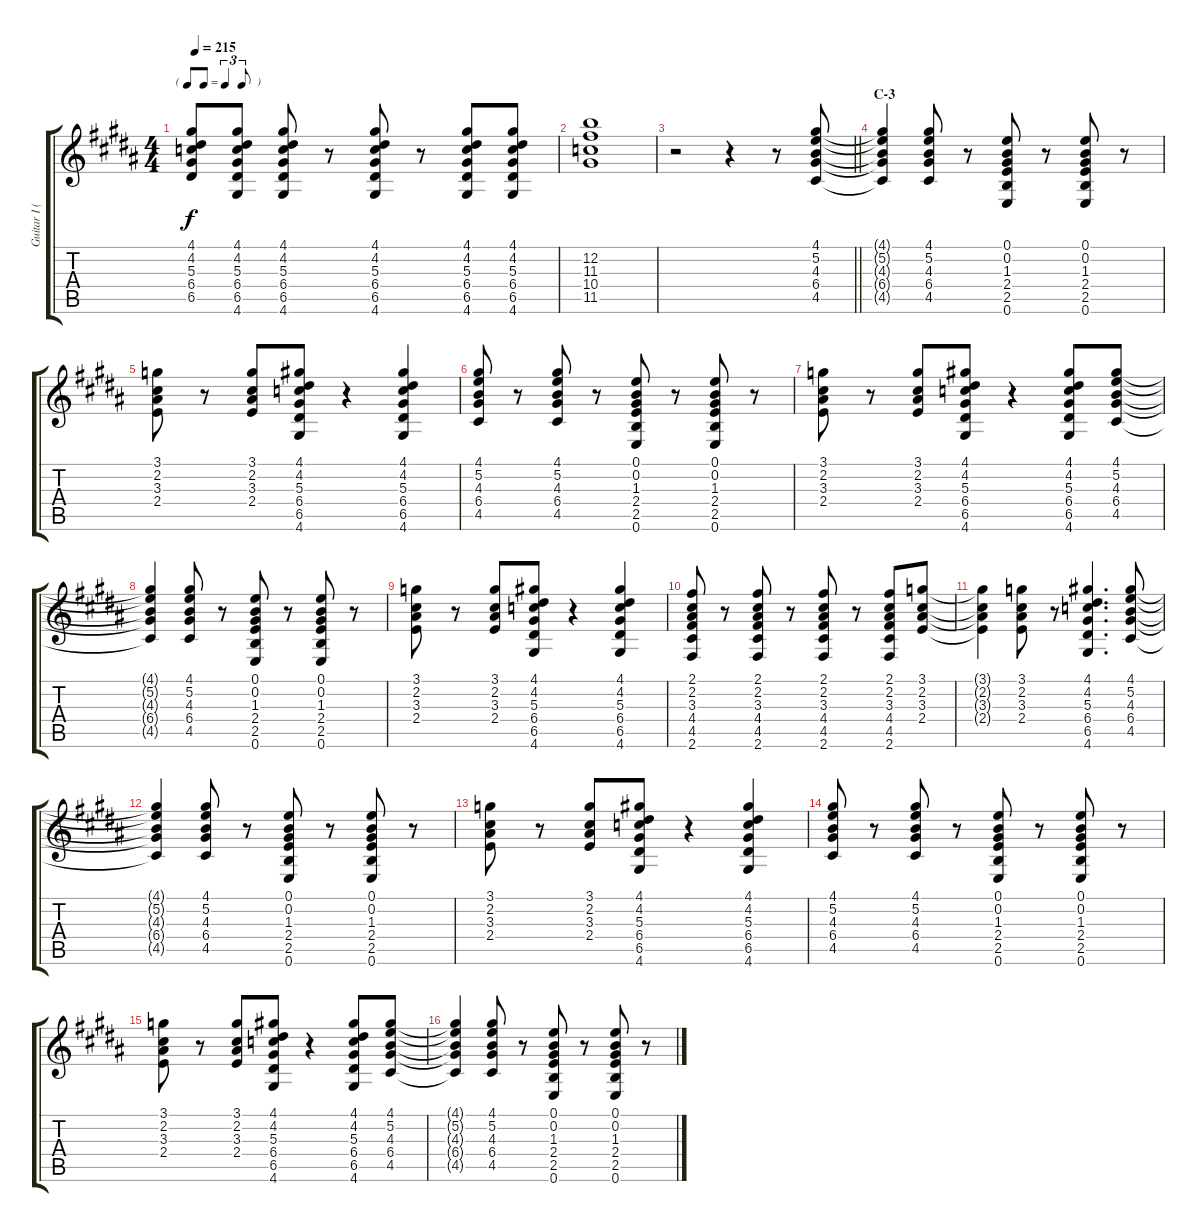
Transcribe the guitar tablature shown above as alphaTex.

\track ("Guitar I (Hirasawa Yui)" "Guitar I (") {instrument acousticguitarsteel}
\staff {score tabs}
\tuning (E4 B3 G3 D3 A2 E2) {hide}
\ts (4 4)
\tf triplet8th
\tempo 215
\clef g2
\ks b
(4.1{t} 4.2{t} 5.3{t} 6.4{t} 6.5{t}).8{dy f} (4.1 4.2 5.3 6.4 6.5 4.6).8 (4.1 4.2 5.3 6.4 6.5 4.6).8 r.8 (4.1 4.2 5.3 6.4 6.5 4.6).8 r.8 (4.1 4.2 5.3 6.4 6.5 4.6).8 (4.1 4.2 5.3 6.4 6.5 4.6).8 |
(12.2 11.3 10.4 11.5).1 |
\barLineRight lightlight
r.2 r.4 r.8 (4.1 5.2 4.3 6.4 4.5).8 |
\section ("" "C-3")
(4.1{t} 5.2{t} 4.3{t} 6.4{t} 4.5{t}).4 (4.1 5.2 4.3 6.4 4.5).8 r.8 (0.1 0.2 1.3 2.4 2.5 0.6).8 r.8 (0.1 0.2 1.3 2.4 2.5 0.6).8 r.8 |
(3.1 2.2 3.3 2.4).8 r.8 (3.1 2.2 3.3 2.4).8 (4.1 4.2 5.3 6.4 6.5 4.6).8 r.4 (4.1 4.2 5.3 6.4 6.5 4.6).4 |
(4.1 5.2 4.3 6.4 4.5).8 r.8 (4.1 5.2 4.3 6.4 4.5).8 r.8 (0.1 0.2 1.3 2.4 2.5 0.6).8 r.8 (0.1 0.2 1.3 2.4 2.5 0.6).8 r.8 |
(3.1 2.2 3.3 2.4).8 r.8 (3.1 2.2 3.3 2.4).8 (4.1 4.2 5.3 6.4 6.5 4.6).8 r.4 (4.1 4.2 5.3 6.4 6.5 4.6).8 (4.1 5.2 4.3 6.4 4.5).8 |
(4.1{t} 5.2{t} 4.3{t} 6.4{t} 4.5{t}).4 (4.1 5.2 4.3 6.4 4.5).8 r.8 (0.1 0.2 1.3 2.4 2.5 0.6).8 r.8 (0.1 0.2 1.3 2.4 2.5 0.6).8 r.8 |
(3.1 2.2 3.3 2.4).8 r.8 (3.1 2.2 3.3 2.4).8 (4.1 4.2 5.3 6.4 6.5 4.6).8 r.4 (4.1 4.2 5.3 6.4 6.5 4.6).4 |
(2.1 2.2 3.3 4.4 4.5 2.6).8 r.8 (2.1 2.2 3.3 4.4 4.5 2.6).8 r.8 (2.1 2.2 3.3 4.4 4.5 2.6).8 r.8 (2.1 2.2 3.3 4.4 4.5 2.6).8 (3.1 2.2 3.3 2.4).8 |
(3.1{t} 2.2{t} 3.3{t} 2.4{t}).4 (3.1 2.2 3.3 2.4).8 r.8 (4.1 4.2 5.3 6.4 6.5 4.6).4{d} (4.1 5.2 4.3 6.4 4.5).8 |
(4.1{t} 5.2{t} 4.3{t} 6.4{t} 4.5{t}).4 (4.1 5.2 4.3 6.4 4.5).8 r.8 (0.1 0.2 1.3 2.4 2.5 0.6).8 r.8 (0.1 0.2 1.3 2.4 2.5 0.6).8 r.8 |
(3.1 2.2 3.3 2.4).8 r.8 (3.1 2.2 3.3 2.4).8 (4.1 4.2 5.3 6.4 6.5 4.6).8 r.4 (4.1 4.2 5.3 6.4 6.5 4.6).4 |
(4.1 5.2 4.3 6.4 4.5).8 r.8 (4.1 5.2 4.3 6.4 4.5).8 r.8 (0.1 0.2 1.3 2.4 2.5 0.6).8 r.8 (0.1 0.2 1.3 2.4 2.5 0.6).8 r.8 |
(3.1 2.2 3.3 2.4).8 r.8 (3.1 2.2 3.3 2.4).8 (4.1 4.2 5.3 6.4 6.5 4.6).8 r.4 (4.1 4.2 5.3 6.4 6.5 4.6).8 (4.1 5.2 4.3 6.4 4.5).8 |
(4.1{t} 5.2{t} 4.3{t} 6.4{t} 4.5{t}).4 (4.1 5.2 4.3 6.4 4.5).8 r.8 (0.1 0.2 1.3 2.4 2.5 0.6).8 r.8 (0.1 0.2 1.3 2.4 2.5 0.6).8 r.8
